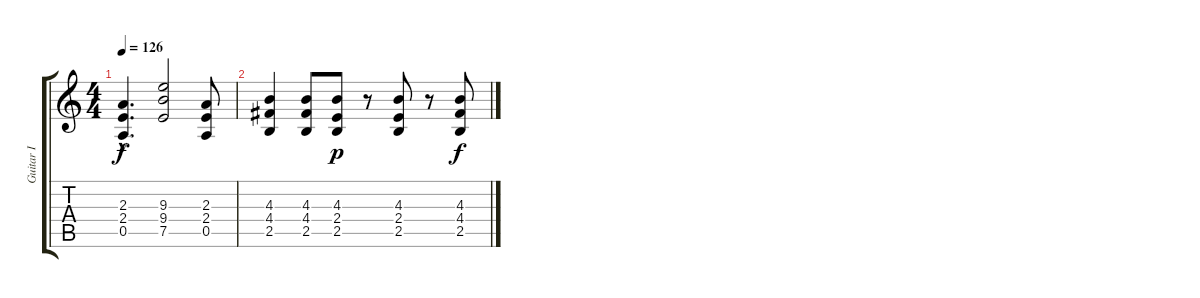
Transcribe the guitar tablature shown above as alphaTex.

\track ("Guitar I" "Guitar I") {instrument overdrivenguitar}
\staff {score tabs}
\tuning (E4 B3 G3 D3 A2 E2) {hide}
\ts (4 4)
\tempo 126
\clef g2
\ks c
(2.3{hac} 2.4{hac} 0.5{hac}).4{d dy f} (9.3 9.4 7.5).2 (2.3 2.4 0.5).8 |
(4.3 4.4 2.5).4 (4.3 4.4 2.5).8 (4.3 2.4 2.5).8{dy p} r.8 (4.3 2.4 2.5).8 r.8 (4.3 4.4 2.5).8{dy f}
